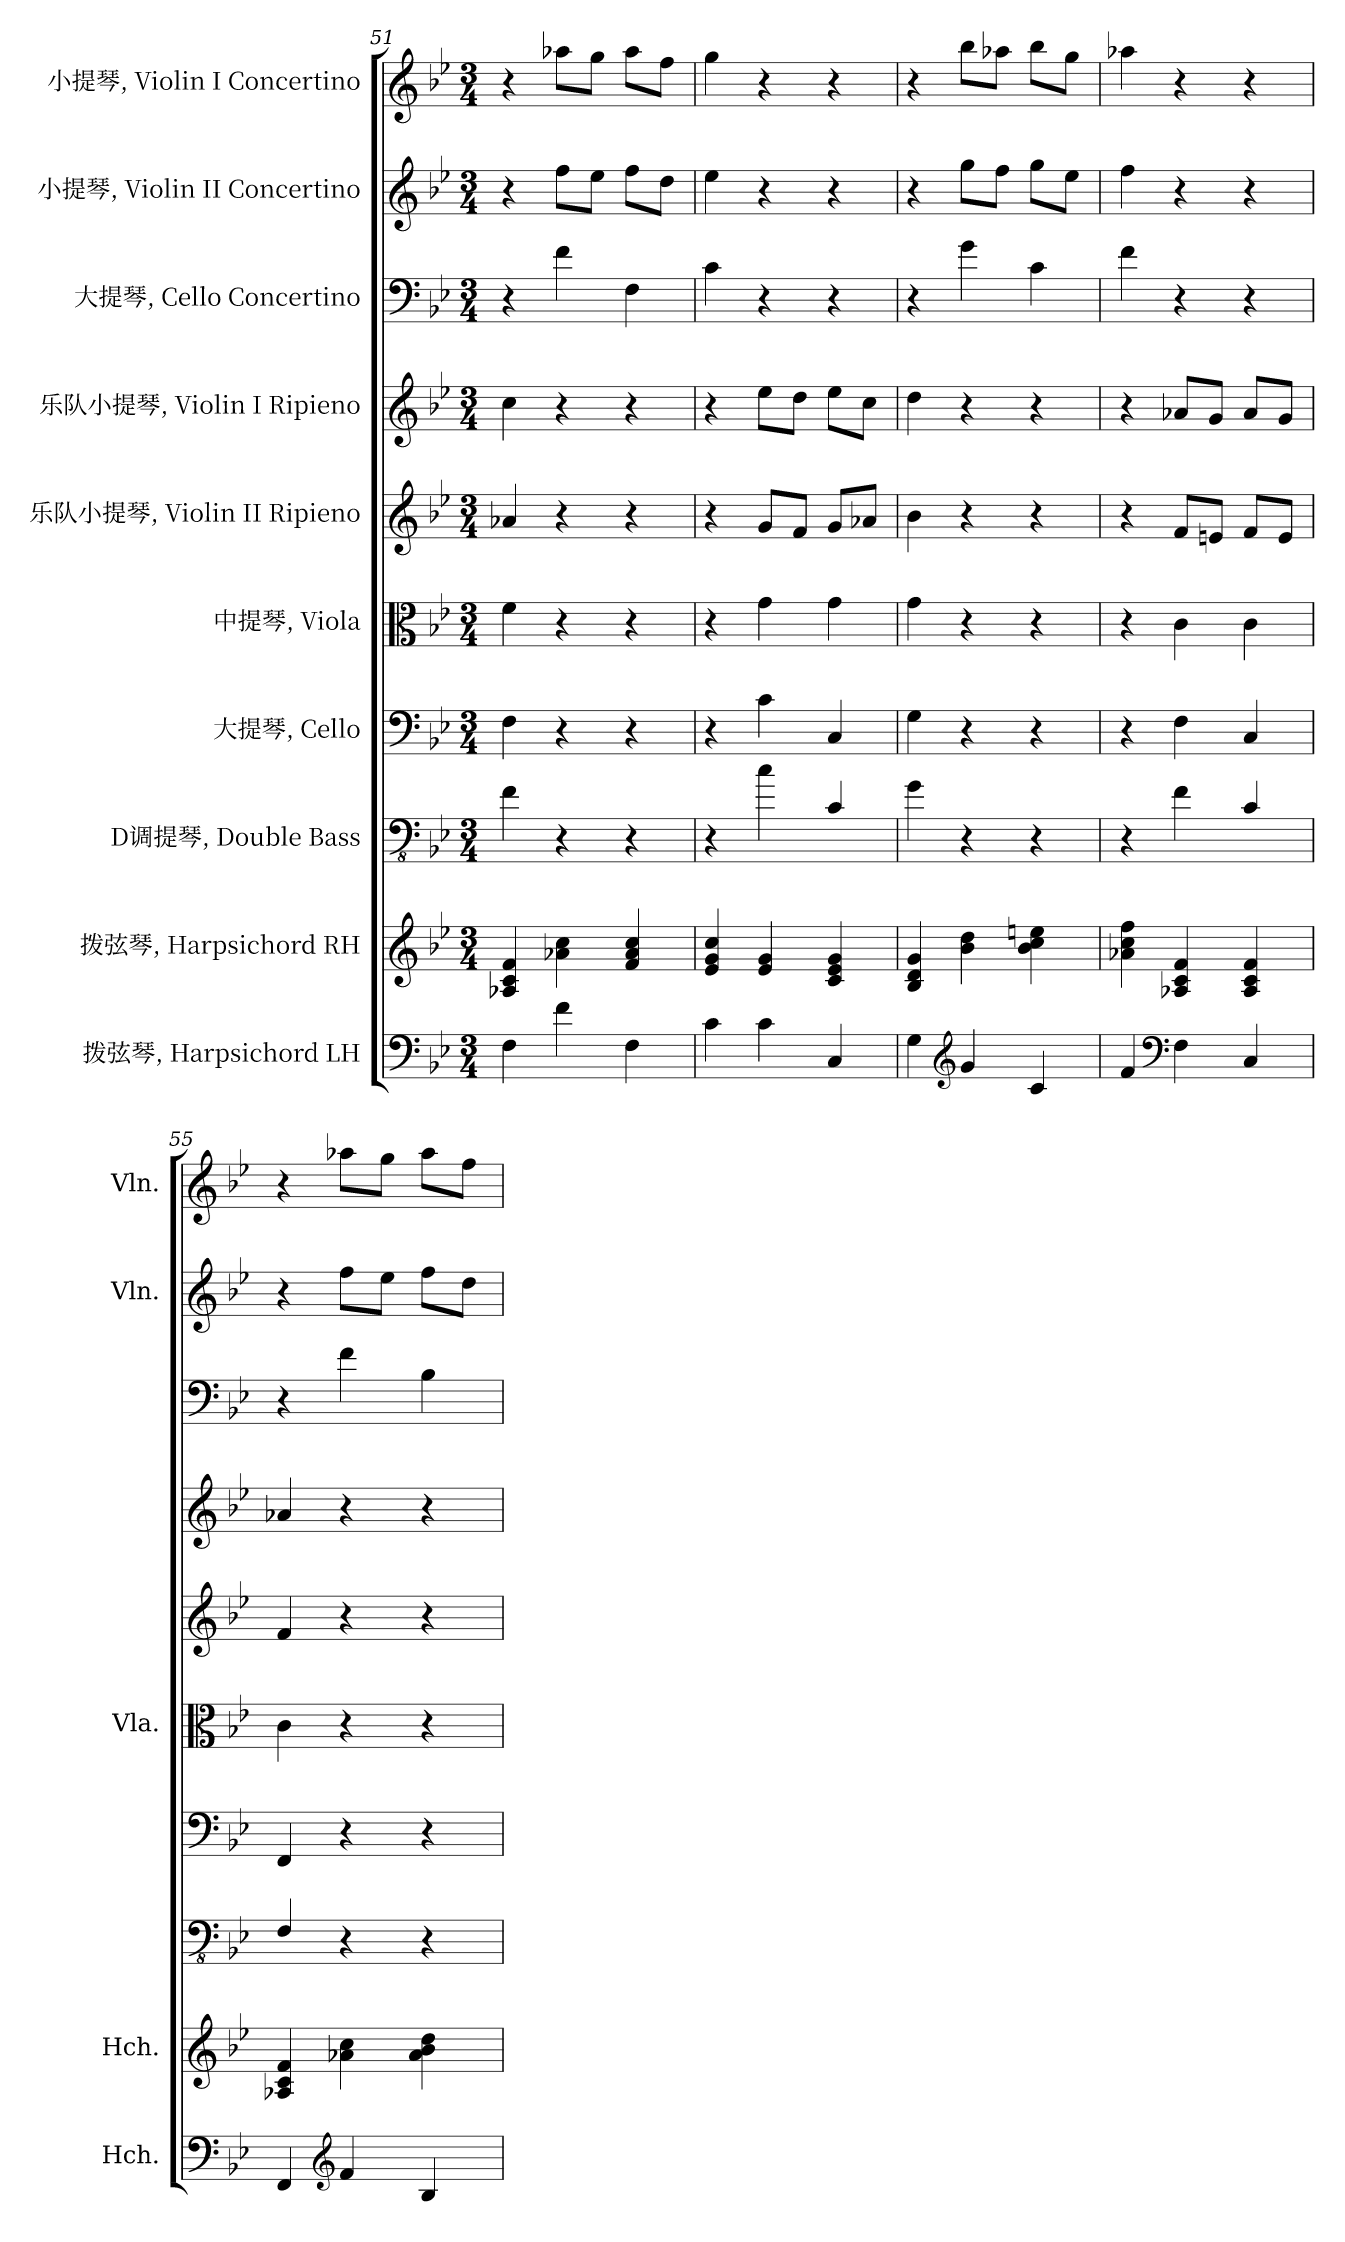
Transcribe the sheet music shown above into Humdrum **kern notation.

**kern	**kern	**kern	**kern	**kern	**kern	**kern	**kern	**kern	**kern
*part10	*part9	*part8	*part7	*part6	*part5	*part4	*part3	*part2	*part1
*staff10	*staff9	*staff8	*staff7	*staff6	*staff5	*staff4	*staff3	*staff2	*staff1
*I"拨弦琴, Harpsichord LH	*I"拨弦琴, Harpsichord RH	*I"D调提琴, Double Bass	*I"大提琴, Cello	*I"中提琴, Viola	*I"乐队小提琴, Violin II Ripieno	*I"乐队小提琴, Violin I Ripieno	*I"大提琴, Cello Concertino	*I"小提琴, Violin II Concertino	*I"小提琴, Violin I Concertino
*I'Hch.	*I'Hch.	*	*	*I'Vla.	*	*	*	*I'Vln.	*I'Vln.
*clefF4	*clefG2	*clefFv4	*clefF4	*clefC3	*clefG2	*clefG2	*clefF4	*clefG2	*clefG2
*	*	*ITrd7c12	*	*	*	*	*	*	*
*k[b-e-]	*k[b-e-]	*k[b-e-]	*k[b-e-]	*k[b-e-]	*k[b-e-]	*k[b-e-]	*k[b-e-]	*k[b-e-]	*k[b-e-]
*M3/4	*M3/4	*M3/4	*M3/4	*M3/4	*M3/4	*M3/4	*M3/4	*M3/4	*M3/4
=51	=51	=51	=51	=51	=51	=51	=51	=51	=51
4F\	4A-X/ 4c/ 4f/	4FF\	4F\	4f\	4a-X/	4cc\	4r	4r	4r
4f\	4a-X\ 4cc\	4r	4r	4r	4r	4r	4f\	8ff\L	8aa-X\L
.	.	.	.	.	.	.	.	8ee-\J	8gg\J
4F\	4f/ 4a-/ 4cc/	4r	4r	4r	4r	4r	4F\	8ff\L	8aa-\L
.	.	.	.	.	.	.	.	8dd\J	8ff\J
!!LO:PB:g=z
=52	=52	=52	=52	=52	=52	=52	=52	=52	=52
4c\	4e-/ 4g/ 4cc/	4r	4r	4r	4r	4r	4c\	4ee-\	4gg\
4c\	4e-/ 4g/	4C\	4c\	4g\	8g/L	8ee-\L	4r	4r	4r
.	.	.	.	.	8f/J	8dd\J	.	.	.
4C/	4c/ 4e-/ 4g/	4CC/	4C/	4g\	8g/L	8ee-\L	4r	4r	4r
.	.	.	.	.	8a-X/J	8cc\J	.	.	.
=53	=53	=53	=53	=53	=53	=53	=53	=53	=53
4G\	4B-/ 4d/ 4g/	4GG\	4G\	4g\	4b-\	4dd\	4r	4r	4r
*clefG2	*	*	*	*	*	*	*	*	*
4g/	4b-\ 4dd\	4r	4r	4r	4r	4r	4g\	8gg\L	8bb-\L
.	.	.	.	.	.	.	.	8ff\J	8aa-X\J
4c/	4b-\ 4cc\ 4een\	4r	4r	4r	4r	4r	4c\	8gg\L	8bb-\L
.	.	.	.	.	.	.	.	8ee-\J	8gg\J
=54	=54	=54	=54	=54	=54	=54	=54	=54	=54
4f/	4a-X\ 4cc\ 4ff\	4r	4r	4r	4r	4r	4f\	4ff\	4aa-X\
*clefF4	*	*	*	*	*	*	*	*	*
4F\	4A-X/ 4c/ 4f/	4FF\	4F\	4c\	8f/L	8a-X/L	4r	4r	4r
.	.	.	.	.	8en/J	8g/J	.	.	.
4C/	4A-/ 4c/ 4f/	4CC/	4C/	4c\	8f/L	8a-/L	4r	4r	4r
.	.	.	.	.	8e/J	8g/J	.	.	.
=55	=55	=55	=55	=55	=55	=55	=55	=55	=55
4FF/	4A-X/ 4c/ 4f/	4FFF/	4FF/	4c\	4f/	4a-X/	4r	4r	4r
*clefG2	*	*	*	*	*	*	*	*	*
4f/	4a-X\ 4cc\	4r	4r	4r	4r	4r	4f\	8ff\L	8aa-X\L
.	.	.	.	.	.	.	.	8ee-\J	8gg\J
4B-/	4a-\ 4b-\ 4dd\	4r	4r	4r	4r	4r	4B-\	8ff\L	8aa-\L
.	.	.	.	.	.	.	.	8dd\J	8ff\J
=	=	=	=	=	=	=	=	=	=
*-	*-	*-	*-	*-	*-	*-	*-	*-	*-
